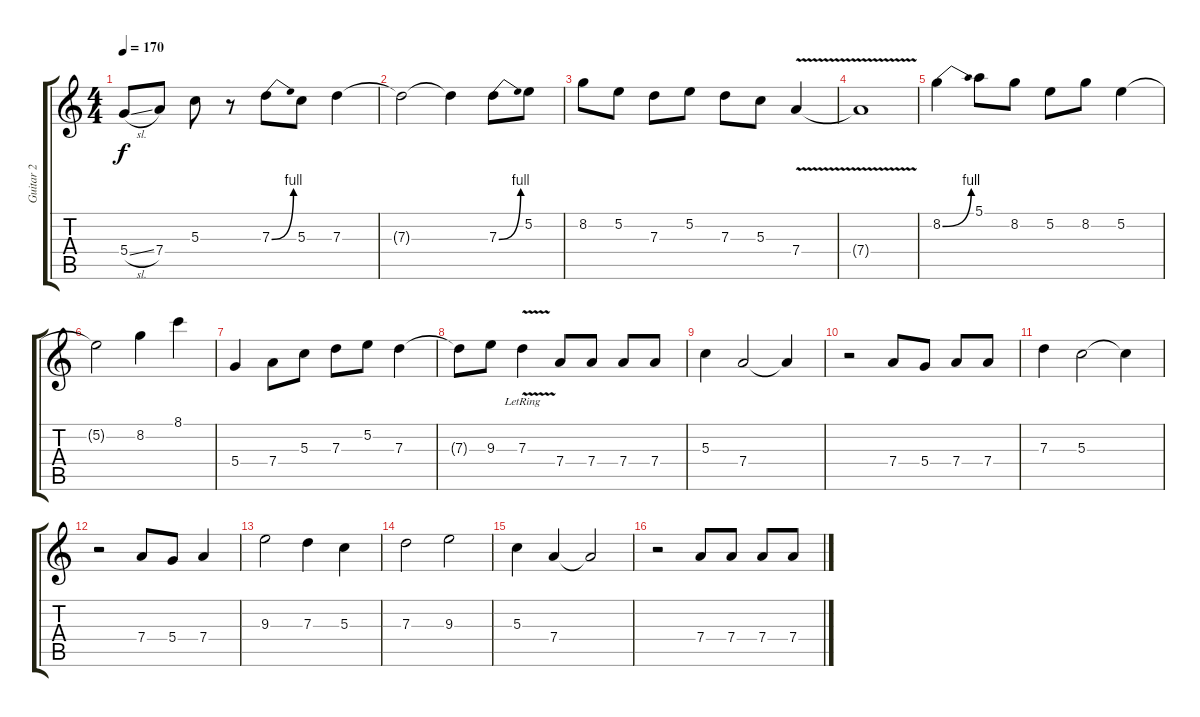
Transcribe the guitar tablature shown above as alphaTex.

\track ("Guitar 2" "Guitar 2") {instrument overdrivenguitar}
\staff {score tabs}
\tuning (E4 B3 G3 D3 A2 E2) {hide}
\ts (4 4)
\tempo 170
\clef g2
\ks c
5.4{sl}.8{dy f} 7.4.8 5.3.8 r.8 7.3{be (bend 0 0 60 4)}.8 5.3.8 7.3.4 |
7.3{t}.2 7.3{t}.4 7.3{be (bend 0 0 60 4)}.8 5.2.8 |
8.2.8 5.2.8 7.3.8 5.2.8 7.3.8 5.3.8 7.4{v}.4 |
7.4{t}.1 |
8.2{be (bend 0 0 60 4)}.4 5.1.8 8.2.8 5.2.8 8.2.8 5.2.4 |
5.2{t}.2 8.2.4 8.1.4 |
5.4.4 7.4.8 5.3.8 7.3.8 5.2.8 7.3.4 |
7.3{t}.8 9.3.8 7.3{v lr}.4 7.4.8 7.4.8 7.4.8 7.4.8 |
5.3.4 7.4.2 7.4{t}.4 |
r.2 7.4.8 5.4.8 7.4.8 7.4.8 |
7.3.4 5.3.2 5.3{t}.4 |
r.2 7.4.8 5.4.8 7.4.4 |
9.3.2 7.3.4 5.3.4 |
7.3.2 9.3.2 |
5.3.4 7.4.4 7.4{t}.2 |
r.2 7.4.8 7.4.8 7.4.8 7.4.8
